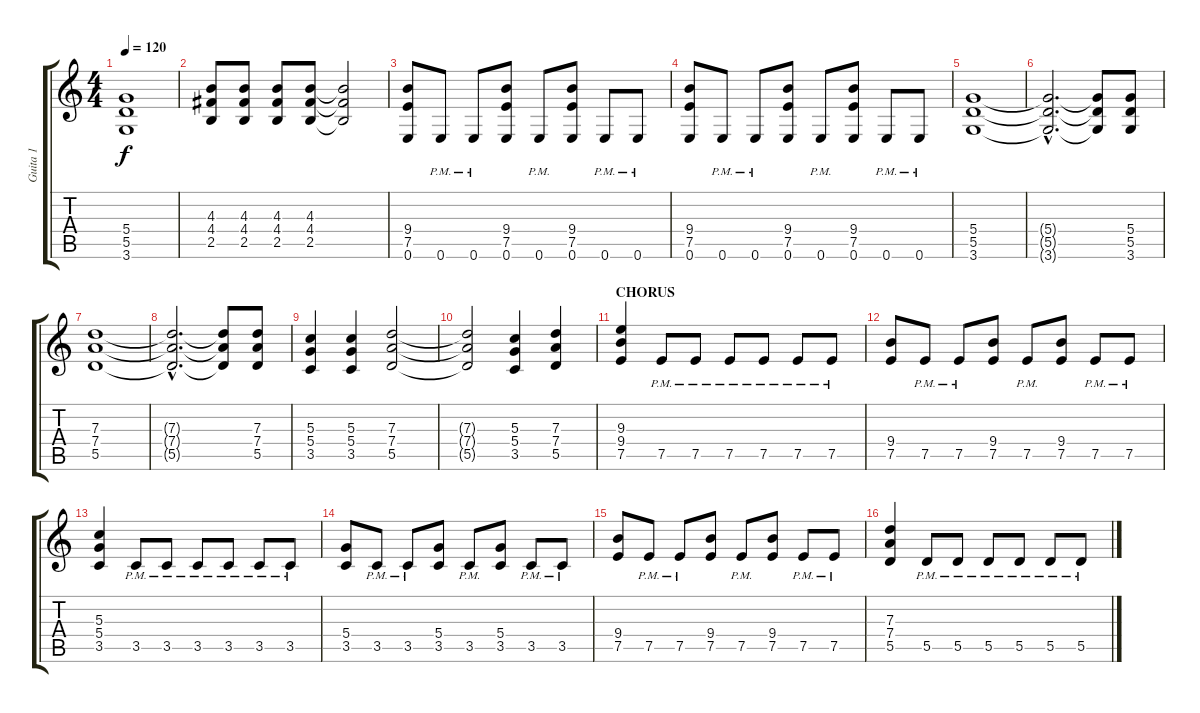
\track ("Guita 1" "Guita 1") {instrument distortionguitar}
\staff {score tabs}
\tuning (E4 B3 G3 D3 A2 E2) {hide}
\ts (4 4)
\tempo 120
\clef g2
\ks c
(5.4 5.5 3.6).1{dy f} |
(4.3 4.4 2.5).8 (4.3 4.4 2.5).8 (4.3 4.4 2.5).8 (4.3 4.4 2.5).8 (4.3{t} 4.4{t} 2.5{t}).2 |
(9.4 7.5 0.6).8 0.6{pm}.8 0.6{pm}.8 (9.4 7.5 0.6).8 0.6{pm}.8 (9.4 7.5 0.6).8 0.6{pm}.8 0.6{pm}.8 |
(9.4 7.5 0.6).8 0.6{pm}.8 0.6{pm}.8 (9.4 7.5 0.6).8 0.6{pm}.8 (9.4 7.5 0.6).8 0.6{pm}.8 0.6{pm}.8 |
(5.4 5.5 3.6).1 |
(5.4{hac t} 5.5{hac t} 3.6{hac t}).2{d} (5.4{t} 5.5{t} 3.6{t}).8 (5.4 5.5 3.6).8 |
(7.3 7.4 5.5).1 |
(7.3{hac t} 7.4{hac t} 5.5{hac t}).2{d} (7.3{t} 7.4{t} 5.5{t}).8 (7.3 7.4 5.5).8 |
(5.3 5.4 3.5).4 (5.3 5.4 3.5).4 (7.3 7.4 5.5).2 |
(7.3{t} 7.4{t} 5.5{t}).2 (5.3 5.4 3.5).4 (7.3 7.4 5.5).4 |
\section ("" "CHORUS")
(9.3 9.4 7.5).4 7.5{pm}.8 7.5{pm}.8 7.5{pm}.8 7.5{pm}.8 7.5{pm}.8 7.5{pm}.8 |
(9.4 7.5).8 7.5{pm}.8 7.5{pm}.8 (9.4 7.5).8 7.5{pm}.8 (9.4 7.5).8 7.5{pm}.8 7.5{pm}.8 |
(5.3 5.4 3.5).4 3.5{pm}.8 3.5{pm}.8 3.5{pm}.8 3.5{pm}.8 3.5{pm}.8 3.5{pm}.8 |
(5.4 3.5).8 3.5{pm}.8 3.5{pm}.8 (5.4 3.5).8 3.5{pm}.8 (5.4 3.5).8 3.5{pm}.8 3.5{pm}.8 |
(9.4 7.5).8 7.5{pm}.8 7.5{pm}.8 (9.4 7.5).8 7.5{pm}.8 (9.4 7.5).8 7.5{pm}.8 7.5{pm}.8 |
(7.3 7.4 5.5).4 5.5{pm}.8 5.5{pm}.8 5.5{pm}.8 5.5{pm}.8 5.5{pm}.8 5.5{pm}.8
